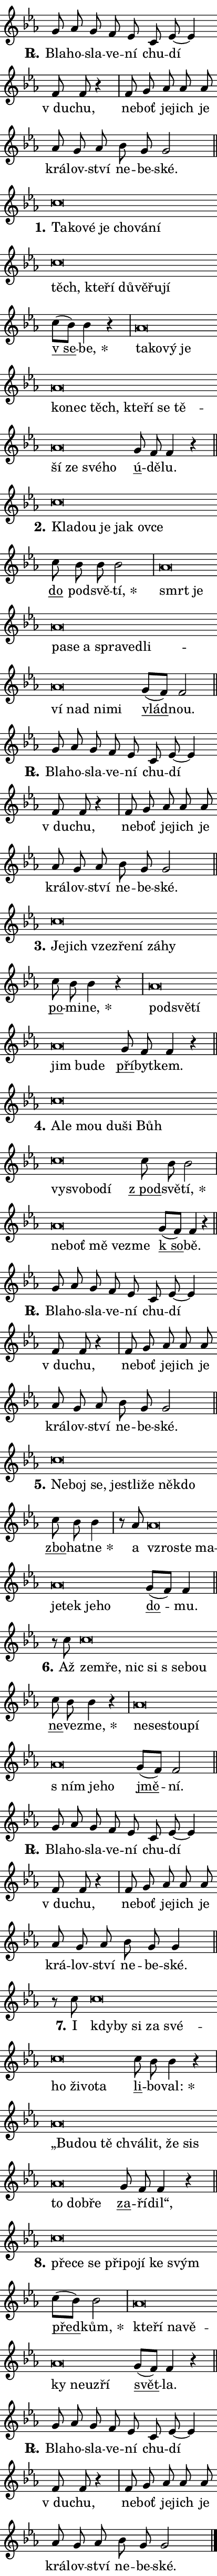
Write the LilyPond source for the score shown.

\version "2.22.1"
\header { tagline = "" }
\paper {
  indent = 0\cm
  top-margin = 0\cm
  right-margin = 0\cm
  bottom-margin = 0\cm
  left-margin = 0\cm
  paper-width = 7\cm
  page-breaking = #ly:one-page-breaking
  system-system-spacing.basic-distance = #11
  score-system-spacing.basic-distance = #11
  ragged-last = ##f
}


%% Author: Thomas Morley
%% https://lists.gnu.org/archive/html/lilypond-user/2020-05/msg00002.html
#(define (line-position grob)
"Returns position of @var[grob} in current system:
   @code{'start}, if at first time-step
   @code{'end}, if at last time-step
   @code{'middle} otherwise
"
  (let* ((col (ly:item-get-column grob))
         (ln (ly:grob-object col 'left-neighbor))
         (rn (ly:grob-object col 'right-neighbor))
         (col-to-check-left (if (ly:grob? ln) ln col))
         (col-to-check-right (if (ly:grob? rn) rn col))
         (break-dir-left
           (and
             (ly:grob-property col-to-check-left 'non-musical #f)
             (ly:item-break-dir col-to-check-left)))
         (break-dir-right
           (and
             (ly:grob-property col-to-check-right 'non-musical #f)
             (ly:item-break-dir col-to-check-right))))
        (cond ((eqv? 1 break-dir-left) 'start)
              ((eqv? -1 break-dir-right) 'end)
              (else 'middle))))

#(define (tranparent-at-line-position vctor)
  (lambda (grob)
  "Relying on @code{line-position} select the relevant enry from @var{vctor}.
Used to determine transparency,"
    (case (line-position grob)
      ((end) (not (vector-ref vctor 0)))
      ((middle) (not (vector-ref vctor 1)))
      ((start) (not (vector-ref vctor 2))))))

noteHeadBreakVisibility =
#(define-music-function (break-visibility)(vector?)
"Makes @code{NoteHead}s transparent relying on @var{break-visibility}"
#{
  \override NoteHead.transparent =
    #(tranparent-at-line-position break-visibility)
#})

#(define delete-ledgers-for-transparent-note-heads
  (lambda (grob)
    "Reads whether a @code{NoteHead} is transparent.
If so this @code{NoteHead} is removed from @code{'note-heads} from
@var{grob}, which is supposed to be @code{LedgerLineSpanner}.
As a result ledgers are not printed for this @code{NoteHead}"
    (let* ((nhds-array (ly:grob-object grob 'note-heads))
           (nhds-list
             (if (ly:grob-array? nhds-array)
                 (ly:grob-array->list nhds-array)
                 '()))
           ;; Relies on the transparent-property being done before
           ;; Staff.LedgerLineSpanner.after-line-breaking is executed.
           ;; This is fragile ...
           (to-keep
             (remove
               (lambda (nhd)
                 (ly:grob-property nhd 'transparent #f))
               nhds-list)))
      ;; TODO find a better method to iterate over grob-arrays, similiar
      ;; to filter/remove etc for lists
      ;; For now rebuilt from scratch
      (set! (ly:grob-object grob 'note-heads)  '())
      (for-each
        (lambda (nhd)
          (ly:pointer-group-interface::add-grob grob 'note-heads nhd))
        to-keep))))

hideNotes = {
  \noteHeadBreakVisibility #begin-of-line-visible
}
unHideNotes = {
  \noteHeadBreakVisibility #all-visible
}

% work-around for resetting accidentals
% https://lilypond.org/doc/v2.23/Documentation/notation/displaying-rhythms#unmetered-music
cadenzaMeasure = {
  \cadenzaOff
  \partial 1024 s1024
  \cadenzaOn
}

#(define-markup-command (accent layout props text) (markup?)
  "Underline accented syllable"
  (interpret-markup layout props
    #{\markup \override #'(offset . 4.3) \underline { #text }#}))

responsum = \markup \concat {
  "R" \hspace #-1.05 \path #0.1 #'((moveto 0 0.07) (lineto 0.9 0.8)) \hspace #0.05 "."
}

\layout {
    \context {
        \Staff
        \remove "Time_signature_engraver"
        \override LedgerLineSpanner.after-line-breaking = #delete-ledgers-for-transparent-note-heads
    }
    \context {
        \Voice {
            \override NoteHead.output-attributes = #'((class . "notehead"))
            \override Hairpin.height = #0.55
        }
    }
    \context {
        \Lyrics {
            \override StanzaNumber.output-attributes = #'((class . "stanzanumber"))
            \override LyricSpace.minimum-distance = #0.9
            \override LyricText.font-name = #"TeX Gyre Schola"
            \override LyricText.font-size = 1
            \override StanzaNumber.font-name = #"TeX Gyre Schola Bold"
            \override StanzaNumber.font-size = 1
        }
    }
}

% magnetic-lyrics.ily
%
%   written by
%     Jean Abou Samra <jean@abou-samra.fr>
%     Werner Lemberg <wl@gnu.org>
%
%   adapted by
%     Jiri Hon <jiri.hon@gmail.com>
%
% Version 2022-Apr-15

% https://www.mail-archive.com/lilypond-user@gnu.org/msg149350.html

#(define (Left_hyphen_pointer_engraver context)
   "Collect syllable-hyphen-syllable occurrences in lyrics and store
them in properties.  This engraver only looks to the left.  For
example, if the lyrics input is @code{foo -- bar}, it does the
following.

@itemize @bullet
@item
Set the @code{text} property of the @code{LyricHyphen} grob between
@q{foo} and @q{bar} to @code{foo}.

@item
Set the @code{left-hyphen} property of the @code{LyricText} grob with
text @q{foo} to the @code{LyricHyphen} grob between @q{foo} and
@q{bar}.
@end itemize

Use this auxiliary engraver in combination with the
@code{lyric-@/text::@/apply-@/magnetic-@/offset!} hook."
   (let ((hyphen #f)
         (text #f))
     (make-engraver
      (acknowledgers
       ((lyric-syllable-interface engraver grob source-engraver)
        (set! text grob)))
      (end-acknowledgers
       ((lyric-hyphen-interface engraver grob source-engraver)
        ;(when (not (grob::has-interface grob 'lyric-space-interface))
          (set! hyphen grob)));)
      ((stop-translation-timestep engraver)
       (when (and text hyphen)
         (ly:grob-set-object! text 'left-hyphen hyphen))
       (set! text #f)
       (set! hyphen #f)))))

#(define (lyric-text::apply-magnetic-offset! grob)
   "If the space between two syllables is less than the value in
property @code{LyricText@/.details@/.squash-threshold}, move the right
syllable to the left so that it gets concatenated with the left
syllable.

Use this function as a hook for
@code{LyricText@/.after-@/line-@/breaking} if the
@code{Left_@/hyphen_@/pointer_@/engraver} is active."
   (let ((hyphen (ly:grob-object grob 'left-hyphen #f)))
     (when hyphen
       (let ((left-text (ly:spanner-bound hyphen LEFT)))
         (when (grob::has-interface left-text 'lyric-syllable-interface)
           (let* ((common (ly:grob-common-refpoint grob left-text X))
                  (this-x-ext (ly:grob-extent grob common X))
                  (left-x-ext
                   (begin
                     ;; Trigger magnetism for left-text.
                     (ly:grob-property left-text 'after-line-breaking)
                     (ly:grob-extent left-text common X)))
                  ;; `delta` is the gap width between two syllables.
                  (delta (- (interval-start this-x-ext)
                            (interval-end left-x-ext)))
                  (details (ly:grob-property grob 'details))
                  (threshold (assoc-get 'squash-threshold details 0.2)))
             (when (< delta threshold)
               (let* (;; We have to manipulate the input text so that
                      ;; ligatures crossing syllable boundaries are not
                      ;; disabled.  For languages based on the Latin
                      ;; script this is essentially a beautification.
                      ;; However, for non-Western scripts it can be a
                      ;; necessity.
                      (lt (ly:grob-property left-text 'text))
                      (rt (ly:grob-property grob 'text))
                      (is-space (grob::has-interface hyphen 'lyric-space-interface))
                      (space (if is-space " " ""))
                      (space-markup (grob-interpret-markup grob " "))
                      (space-size (interval-length (ly:stencil-extent space-markup X)))
                      (extra-delta (if is-space space-size 0))
                      ;; Append new syllable.
                      (ltrt-space (if (and (string? lt) (string? rt))
                                (string-append lt space rt)
                                (make-concat-markup (list lt space rt))))
                      ;; Right-align `ltrt` to the right side.
                      (ltrt-space-markup (grob-interpret-markup
                               grob
                               (make-translate-markup
                                (cons (interval-length this-x-ext) 0)
                                (make-right-align-markup ltrt-space)))))
                 (begin
                   ;; Don't print `left-text`.
                   (ly:grob-set-property! left-text 'stencil #f)
                   ;; Set text and stencil (which holds all collected
                   ;; syllables so far) and shift it to the left.
                   (ly:grob-set-property! grob 'text ltrt-space)
                   (ly:grob-set-property! grob 'stencil ltrt-space-markup)
                   (ly:grob-translate-axis! grob (- (- delta extra-delta)) X))))))))))


#(define (lyric-hyphen::displace-bounds-first grob)
   ;; Make very sure this callback isn't triggered too early.
   (let ((left (ly:spanner-bound grob LEFT))
         (right (ly:spanner-bound grob RIGHT)))
     (ly:grob-property left 'after-line-breaking)
     (ly:grob-property right 'after-line-breaking)
     (ly:lyric-hyphen::print grob)))

squashThreshold = #0.4

\layout {
  \context {
    \Lyrics
    \consists #Left_hyphen_pointer_engraver
    \override LyricText.after-line-breaking =
      #lyric-text::apply-magnetic-offset!
    \override LyricHyphen.stencil = #lyric-hyphen::displace-bounds-first
    \override LyricText.details.squash-threshold = \squashThreshold
    \override LyricHyphen.minimum-distance = 0
    \override LyricHyphen.minimum-length = \squashThreshold
  }
}

squash = \override LyricText.details.squash-threshold = 9999
unSquash = \override LyricText.details.squash-threshold = \squashThreshold

left = \override LyricText.self-alignment-X = #LEFT
unLeft = \revert LyricText.self-alignment-X

starOffset = #(lambda (grob) 
                (let ((x_offset (ly:self-alignment-interface::aligned-on-x-parent grob)))
                  (if (= x_offset 0) 0 (+ x_offset 1.2))))

star = #(define-music-function (syllable)(string?)
"Append star separator at the end of a syllable"
#{
  \once \override LyricText.X-offset = #starOffset
  \lyricmode { \markup {
    #syllable
    \override #'((font-name . "TeX Gyre Schola Bold")) \hspace #0.2 \lower #0.65 \larger "*"
  } }
#})

starAccent = #(define-music-function (syllable)(string?)
"Append star separator at the end of a syllable and make accent"
#{
  \once \override LyricText.X-offset = #starOffset
  \lyricmode { \markup {
    \accent #syllable
    \override #'((font-name . "TeX Gyre Schola Bold")) \hspace #0.2 \lower #0.65 \larger "*"
  } }
#})

breath = #(define-music-function (syllable)(string?)
"Append breathing indicator at the end of a syllable"
#{
  \lyricmode { \markup { #syllable "+" } }
#})

optionalBreath = #(define-music-function (syllable)(string?)
"Append optional breathing indicator at the end of a syllable"
#{
  \lyricmode { \markup { #syllable "(+)" } }
#})


\score {
    <<
        \new Voice = "melody" { \cadenzaOn \key es \major \relative { g'8 as g f es \bar "" c es~ es4 \bar "" f8 f r4 \cadenzaMeasure \bar "|" f8 g \bar "" as as as \bar "" as g as \bar "" bes g g2 \cadenzaMeasure \bar "||" \break }
\relative { c''\breve*1/16 \hideNotes \breve*1/16 \bar "" \breve*1/16 \bar "" \breve*1/16 \bar "" \breve*1/16 \bar "" \breve*1/16 \bar "" \breve*1/16 \bar "" \breve*1/16 \bar "" \breve*1/16 \bar "" \breve*1/16 \bar "" \breve*1/16 \bar "" \breve*1/16 \bar "" \breve*1/16 \breve*1/16 \bar "" \unHideNotes \bar "" c8[( bes)] bes4 r \cadenzaMeasure \bar "|" as\breve*1/16 \hideNotes \breve*1/16 \bar "" \breve*1/16 \bar "" \breve*1/16 \bar "" \breve*1/16 \bar "" \breve*1/16 \bar "" \breve*1/16 \bar "" \breve*1/16 \bar "" \breve*1/16 \bar "" \breve*1/16 \bar "" \breve*1/16 \bar "" \breve*1/16 \bar "" \breve*1/16 \bar "" \breve*1/16 \breve*1/16 \bar "" \unHideNotes \bar "" g8 f f4 r \cadenzaMeasure \bar "||" \break }
\relative { c''\breve*1/16 \hideNotes \breve*1/16 \bar "" \breve*1/16 \bar "" \breve*1/16 \bar "" \breve*1/16 \breve*1/16 \bar "" \unHideNotes \bar "" c8 bes bes bes2 \cadenzaMeasure \bar "|" as\breve*1/16 \hideNotes \breve*1/16 \bar "" \breve*1/16 \bar "" \breve*1/16 \bar "" \breve*1/16 \bar "" \breve*1/16 \bar "" \breve*1/16 \bar "" \breve*1/16 \bar "" \breve*1/16 \bar "" \breve*1/16 \bar "" \breve*1/16 \breve*1/16 \bar "" \unHideNotes \bar "" g8[( f)] f2 \cadenzaMeasure \bar "||" \break }
\relative { g'8 as g f es \bar "" c es~ es4 \bar "" f8 f r4 \cadenzaMeasure \bar "|" f8 g \bar "" as as as \bar "" as g as \bar "" bes g g2 \cadenzaMeasure \bar "||" \break }
\relative { c''\breve*1/16 \hideNotes \breve*1/16 \bar "" \breve*1/16 \bar "" \breve*1/16 \bar "" \breve*1/16 \bar "" \breve*1/16 \breve*1/16 \bar "" \unHideNotes \bar "" c8 bes bes4 r \cadenzaMeasure \bar "|" as\breve*1/16 \hideNotes \breve*1/16 \bar "" \breve*1/16 \bar "" \breve*1/16 \bar "" \breve*1/16 \breve*1/16 \bar "" \unHideNotes \bar "" g8 f f4 r \cadenzaMeasure \bar "||" \break }
\relative { c''\breve*1/16 \hideNotes \breve*1/16 \bar "" \breve*1/16 \bar "" \breve*1/16 \bar "" \breve*1/16 \bar "" \breve*1/16 \bar "" \breve*1/16 \bar "" \breve*1/16 \bar "" \breve*1/16 \breve*1/16 \bar "" \unHideNotes \bar "" c8 bes bes2 \cadenzaMeasure \bar "|" as\breve*1/16 \hideNotes \breve*1/16 \bar "" \breve*1/16 \bar "" \breve*1/16 \breve*1/16 \bar "" \unHideNotes \bar "" g8[( f)] f4 r \cadenzaMeasure \bar "||" \break }
\relative { g'8 as g f es \bar "" c es~ es4 \bar "" f8 f r4 \cadenzaMeasure \bar "|" f8 g \bar "" as as as \bar "" as g as \bar "" bes g g2 \cadenzaMeasure \bar "||" \break }
\relative { c''\breve*1/16 \hideNotes \breve*1/16 \bar "" \breve*1/16 \bar "" \breve*1/16 \bar "" \breve*1/16 \bar "" \breve*1/16 \bar "" \breve*1/16 \breve*1/16 \bar "" \unHideNotes \bar "" c8 bes bes4 \cadenzaMeasure \bar "|" r8 as8 as\breve*1/16 \hideNotes \breve*1/16 \bar "" \breve*1/16 \bar "" \breve*1/16 \bar "" \breve*1/16 \bar "" \breve*1/16 \breve*1/16 \bar "" \unHideNotes \bar "" g8[( f)] f4 \cadenzaMeasure \bar "||" \break }
\relative { r8 c''8 c\breve*1/16 \hideNotes \breve*1/16 \bar "" \breve*1/16 \bar "" \breve*1/16 \bar "" \breve*1/16 \breve*1/16 \bar "" \unHideNotes \bar "" c8 bes bes4 r \cadenzaMeasure \bar "|" as\breve*1/16 \hideNotes \breve*1/16 \bar "" \breve*1/16 \bar "" \breve*1/16 \bar "" \breve*1/16 \bar "" \breve*1/16 \breve*1/16 \bar "" \unHideNotes \bar "" g8[( f)] f2 \cadenzaMeasure \bar "||" \break }
\relative { g'8 as g f es \bar "" c es~ es4 \bar "" f8 f r4 \cadenzaMeasure \bar "|" f8 g \bar "" as as as \bar "" as g as \bar "" bes g g4 \cadenzaMeasure \bar "||" \break }
\relative { r8 c''8 c\breve*1/16 \hideNotes \breve*1/16 \bar "" \breve*1/16 \bar "" \breve*1/16 \bar "" \breve*1/16 \bar "" \breve*1/16 \bar "" \breve*1/16 \bar "" \breve*1/16 \breve*1/16 \bar "" \unHideNotes \bar "" c8 bes bes4 r \cadenzaMeasure \bar "|" as\breve*1/16 \hideNotes \breve*1/16 \bar "" \breve*1/16 \bar "" \breve*1/16 \bar "" \breve*1/16 \bar "" \breve*1/16 \bar "" \breve*1/16 \bar "" \breve*1/16 \bar "" \breve*1/16 \breve*1/16 \bar "" \unHideNotes \bar "" g8 f f4 r \cadenzaMeasure \bar "||" \break }
\relative { c''\breve*1/16 \hideNotes \breve*1/16 \bar "" \breve*1/16 \bar "" \breve*1/16 \bar "" \breve*1/16 \bar "" \breve*1/16 \bar "" \breve*1/16 \breve*1/16 \bar "" \unHideNotes \bar "" c8[( bes)] bes2 \cadenzaMeasure \bar "|" as\breve*1/16 \hideNotes \breve*1/16 \bar "" \breve*1/16 \bar "" \breve*1/16 \bar "" \breve*1/16 \bar "" \breve*1/16 \bar "" \breve*1/16 \breve*1/16 \bar "" \unHideNotes \bar "" g8[( f)] f4 r \cadenzaMeasure \bar "||" \break }
\relative { g'8 as g f es \bar "" c es~ es4 \bar "" f8 f r4 \cadenzaMeasure \bar "|" f8 g \bar "" as as as \bar "" as g as \bar "" bes g g2 \cadenzaMeasure \bar "||" \break } \bar "|." }
        \new Lyrics \lyricsto "melody" { \lyricmode { \set stanza = \responsum
Bla -- ho -- sla -- ve -- ní chu -- dí "v du" -- chu, ne -- boť je -- jich je krá -- lov -- ství ne -- be -- ské.
\set stanza = "1."
\left Ta -- \squash ko -- vé je cho -- vá -- ní těch, kte -- ří dů -- vě -- řu -- jí \unLeft \unSquash \markup \accent "v se" -- \star be, \left ta -- \squash ko -- vý je ko -- nec těch, kte -- ří se tě -- ší ze své -- ho \unLeft \unSquash \markup \accent ú -- dě -- lu.
\set stanza = "2."
\left Kla -- \squash dou je jak ov -- ce \unLeft \unSquash \markup \accent do pod -- svě -- \star tí, \left smrt \squash je pa -- se a spra -- ve -- dli -- ví nad ni -- mi \unLeft \unSquash \markup \accent vlád -- nou.
\set stanza = \responsum
Bla -- ho -- sla -- ve -- ní chu -- dí "v du" -- chu, ne -- boť je -- jich je krá -- lov -- ství ne -- be -- ské.
\set stanza = "3."
\left Je -- \squash jich vze -- zře -- ní zá -- hy \unLeft \unSquash \markup \accent po -- mi -- \star ne, \left pod -- \squash svě -- tí jim bu -- de \unLeft \unSquash \markup \accent pří -- byt -- kem.
\set stanza = "4."
\left A -- \squash le mou du -- ši Bůh vy -- svo -- bo -- dí \unLeft \unSquash \markup \accent "z pod" -- svě -- \star tí, \left ne -- \squash boť mě ve -- zme \unLeft \unSquash \markup \accent "k so" -- bě.
\set stanza = \responsum
Bla -- ho -- sla -- ve -- ní chu -- dí "v du" -- chu, ne -- boť je -- jich je krá -- lov -- ství ne -- be -- ské.
\set stanza = "5."
\left Ne -- \squash boj se, je -- stli -- že ně -- kdo \unLeft \unSquash \markup \accent zbo -- hat -- \star ne a \left vzro -- \squash ste ma -- je -- tek je -- ho \unLeft \unSquash \markup \accent do -- mu.
\set stanza = "6."
Až \left ze -- \squash mře, nic si "s se" -- bou \unLeft \unSquash \markup \accent ne -- ve -- \star zme, \left ne -- \squash se -- stou -- pí "s ním" je -- ho \unLeft \unSquash \markup \accent jmě -- ní.
\set stanza = \responsum
Bla -- ho -- sla -- ve -- ní chu -- dí "v du" -- chu, ne -- boť je -- jich je krá -- lov -- ství ne -- be -- ské.
\set stanza = "7."
I \left kdy -- \squash by si za své -- ho ži -- vo -- ta \unLeft \unSquash \markup \accent li -- bo -- \star val: \left „Bu -- \squash dou tě chvá -- lit, že sis to dob -- ře \unLeft \unSquash \markup \accent za -- ří -- dil“,
\set stanza = "8."
\left pře -- \squash ce se při -- po -- jí ke svým \unLeft \unSquash \markup \accent před -- \star kům, \left kte -- \squash ří na -- vě -- ky ne -- u -- zří \unLeft \unSquash \markup \accent svět -- la.
\set stanza = \responsum
Bla -- ho -- sla -- ve -- ní chu -- dí "v du" -- chu, ne -- boť je -- jich je krá -- lov -- ství ne -- be -- ské. } }
    >>
    \layout {}
}
